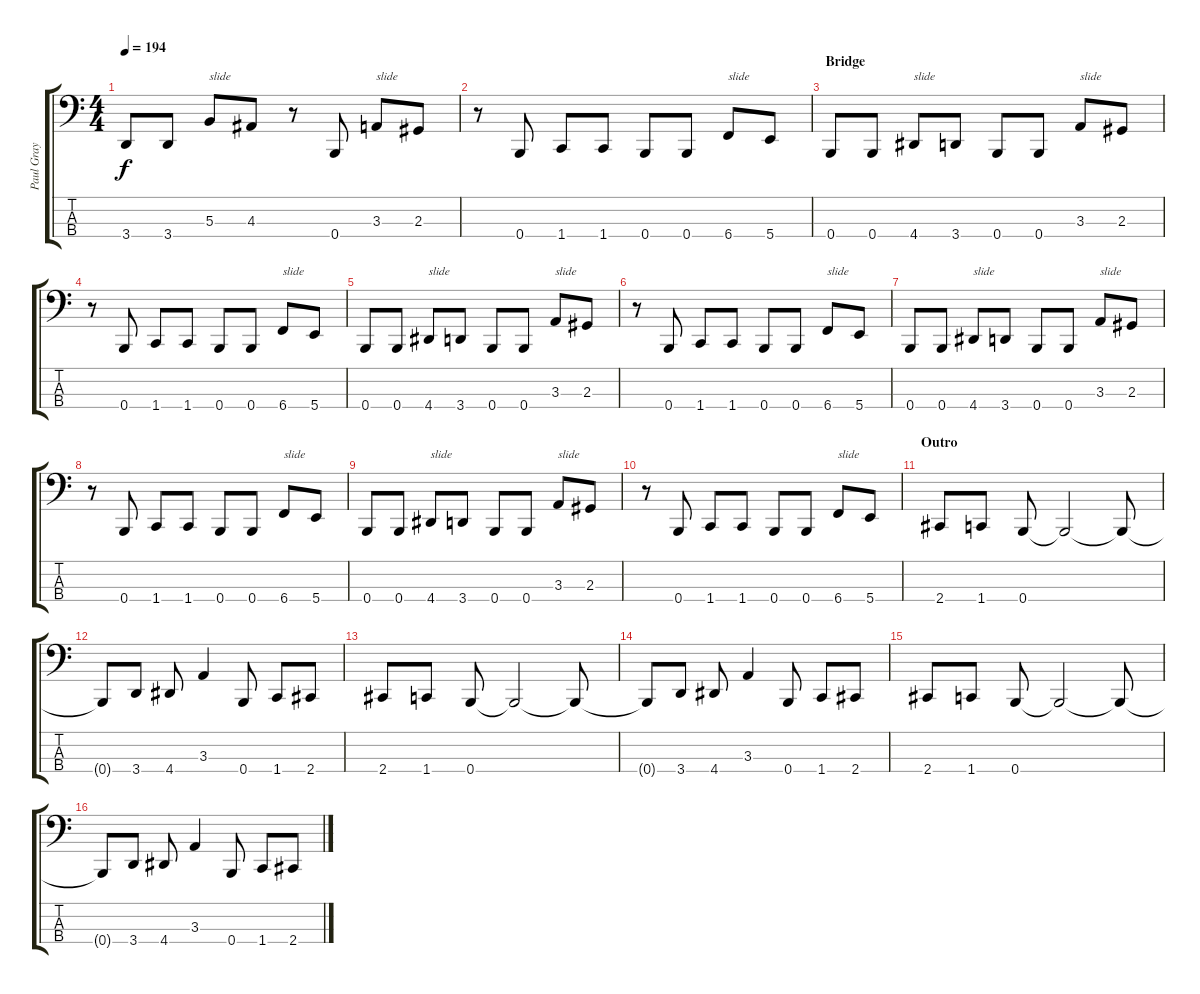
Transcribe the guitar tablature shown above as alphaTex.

\track ("Paul Gray" "Paul Gray") {instrument electricbasspick}
\staff {score tabs}
\tuning (E2 B1 Gb1 B0) {hide}
\ts (4 4)
\tempo 194
\clef f4
\ks c
3.4.8{dy f} 3.4.8 5.3.8{txt "slide"} 4.3.8 r.8 0.4.8 3.3.8{txt "slide"} 2.3.8 |
r.8 0.4.8 1.4.8 1.4.8 0.4.8 0.4.8 6.4.8{txt "slide"} 5.4.8 |
\section ("" "Bridge")
0.4.8 0.4.8 4.4.8{txt "slide"} 3.4.8 0.4.8 0.4.8 3.3.8{txt "slide"} 2.3.8 |
r.8 0.4.8 1.4.8 1.4.8 0.4.8 0.4.8 6.4.8{txt "slide"} 5.4.8 |
0.4.8 0.4.8 4.4.8{txt "slide"} 3.4.8 0.4.8 0.4.8 3.3.8{txt "slide"} 2.3.8 |
r.8 0.4.8 1.4.8 1.4.8 0.4.8 0.4.8 6.4.8{txt "slide"} 5.4.8 |
0.4.8 0.4.8 4.4.8{txt "slide"} 3.4.8 0.4.8 0.4.8 3.3.8{txt "slide"} 2.3.8 |
r.8 0.4.8 1.4.8 1.4.8 0.4.8 0.4.8 6.4.8{txt "slide"} 5.4.8 |
0.4.8 0.4.8 4.4.8{txt "slide"} 3.4.8 0.4.8 0.4.8 3.3.8{txt "slide"} 2.3.8 |
r.8 0.4.8 1.4.8 1.4.8 0.4.8 0.4.8 6.4.8{txt "slide"} 5.4.8 |
\section ("" "Outro")
2.4.8 1.4.8 0.4.8 0.4{t}.2 0.4{t}.8 |
0.4{t}.8 3.4.8 4.4.8 3.3.4 0.4.8 1.4.8 2.4.8 |
2.4.8 1.4.8 0.4.8 0.4{t}.2 0.4{t}.8 |
0.4{t}.8 3.4.8 4.4.8 3.3.4 0.4.8 1.4.8 2.4.8 |
2.4.8 1.4.8 0.4.8 0.4{t}.2 0.4{t}.8 |
0.4{t}.8 3.4.8 4.4.8 3.3.4 0.4.8 1.4.8 2.4.8
